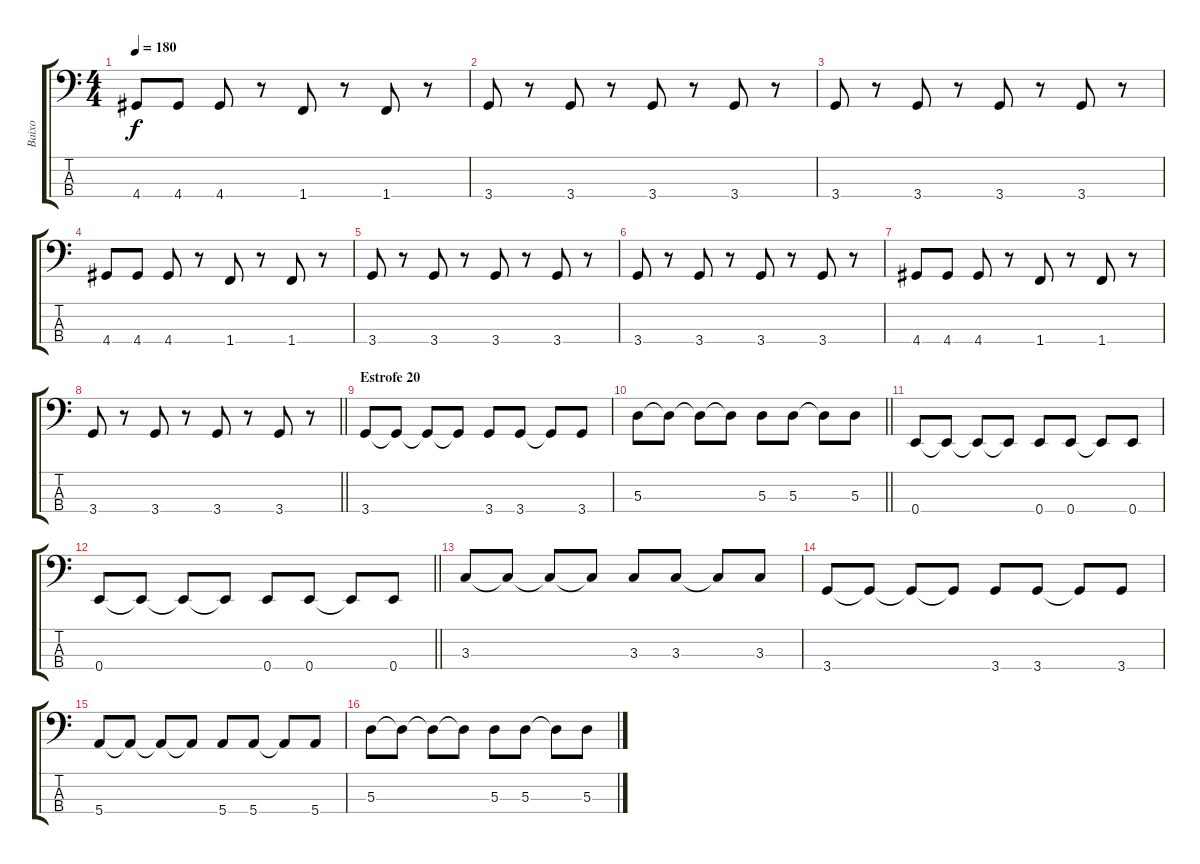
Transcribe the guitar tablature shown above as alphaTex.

\track ("Baixo" "Baixo") {instrument electricbassfinger}
\staff {score tabs}
\tuning (G2 D2 A1 E1) {hide}
\ts (4 4)
\tempo 180
\clef f4
\ks c
4.4.8{dy f} 4.4.8 4.4.8 r.8 1.4.8 r.8 1.4.8 r.8 |
3.4.8 r.8 3.4.8 r.8 3.4.8 r.8 3.4.8 r.8 |
3.4.8 r.8 3.4.8 r.8 3.4.8 r.8 3.4.8 r.8 |
4.4.8 4.4.8 4.4.8 r.8 1.4.8 r.8 1.4.8 r.8 |
3.4.8 r.8 3.4.8 r.8 3.4.8 r.8 3.4.8 r.8 |
3.4.8 r.8 3.4.8 r.8 3.4.8 r.8 3.4.8 r.8 |
4.4.8 4.4.8 4.4.8 r.8 1.4.8 r.8 1.4.8 r.8 |
\barLineRight lightlight
3.4.8 r.8 3.4.8 r.8 3.4.8 r.8 3.4.8 r.8 |
\section ("" "Estrofe 20")
3.4.8 3.4{t}.8 3.4{t}.8 3.4{t}.8 3.4.8 3.4.8 3.4{t}.8 3.4.8 |
\barLineRight lightlight
5.3.8 5.3{t}.8 5.3{t}.8 5.3{t}.8 5.3.8 5.3.8 5.3{t}.8 5.3.8 |
0.4.8 0.4{t}.8 0.4{t}.8 0.4{t}.8 0.4.8 0.4.8 0.4{t}.8 0.4.8 |
\barLineRight lightlight
0.4.8 0.4{t}.8 0.4{t}.8 0.4{t}.8 0.4.8 0.4.8 0.4{t}.8 0.4.8 |
3.3.8 3.3{t}.8 3.3{t}.8 3.3{t}.8 3.3.8 3.3.8 3.3{t}.8 3.3.8 |
3.4.8 3.4{t}.8 3.4{t}.8 3.4{t}.8 3.4.8 3.4.8 3.4{t}.8 3.4.8 |
5.4.8 5.4{t}.8 5.4{t}.8 5.4{t}.8 5.4.8 5.4.8 5.4{t}.8 5.4.8 |
5.3.8 5.3{t}.8 5.3{t}.8 5.3{t}.8 5.3.8 5.3.8 5.3{t}.8 5.3.8
